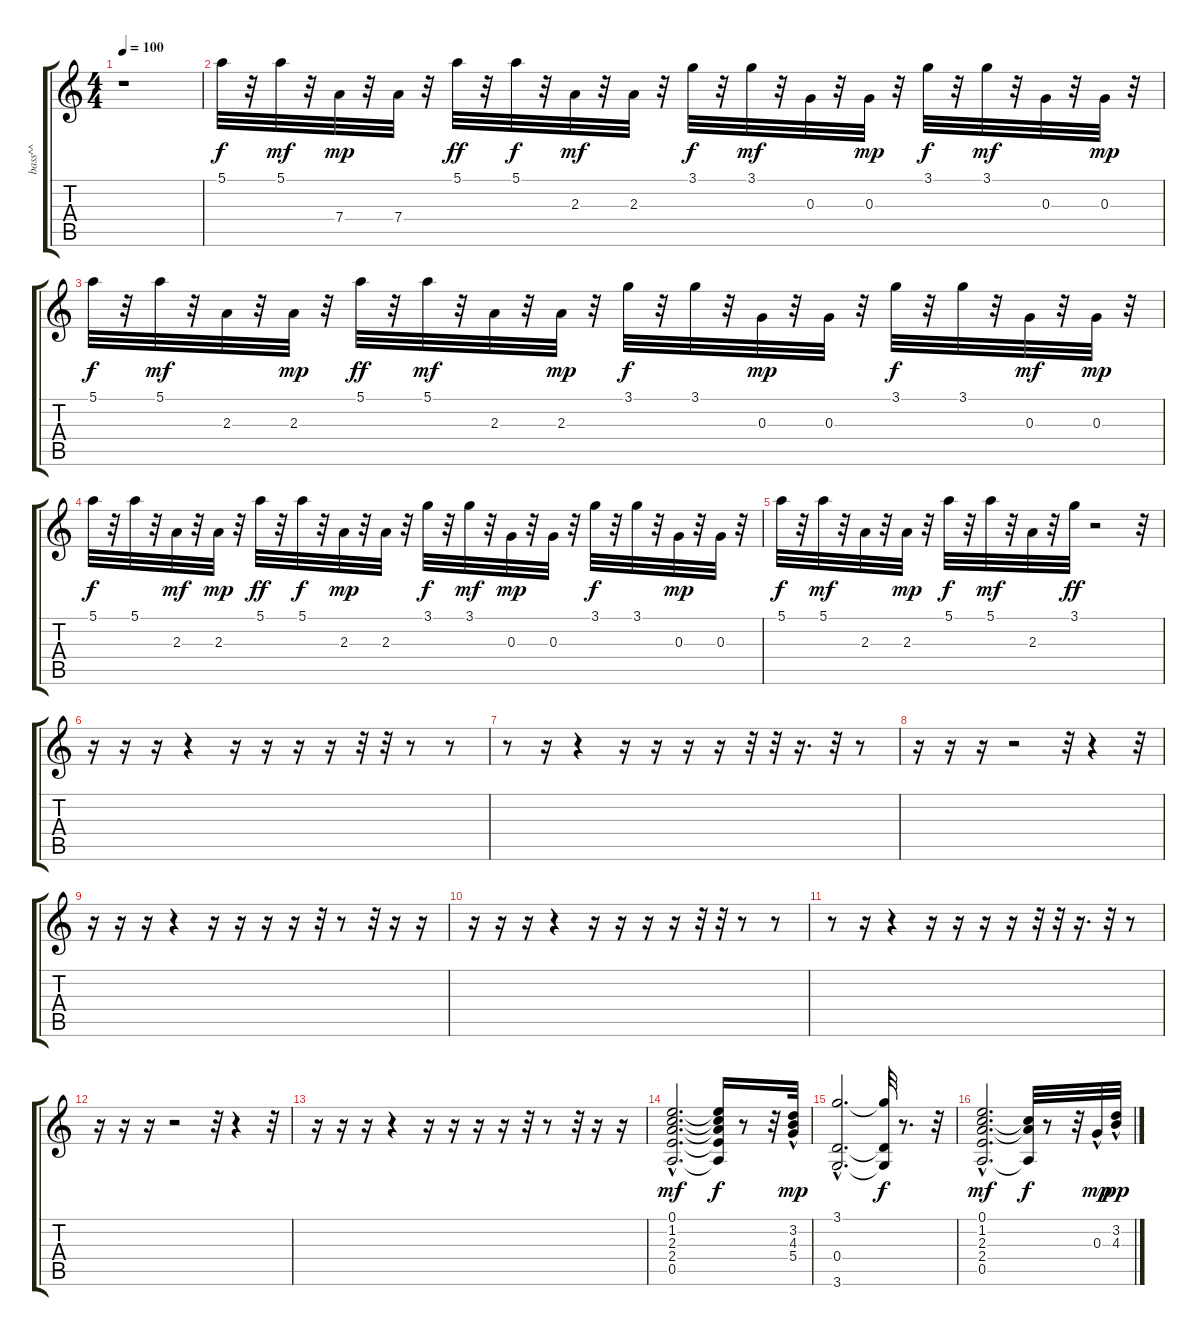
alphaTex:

\track ("bass^^" "bass^^") {instrument electricbassfinger}
\staff {score tabs}
\tuning (E4 B3 G3 D3 A2 E2) {hide}
\ts (4 4)
\tempo 100
\clef g2
\ks c
r.1{dy f instrument electricbassfinger} |
5.1.32{balance 8 instrument synthbrass1} r.32 5.1.32{dy mf} r.32 7.4.32{dy mp} r.32 7.4.32 r.32 5.1.32{dy ff} r.32 5.1.32{dy f} r.32 2.3.32{dy mf} r.32 2.3.32 r.32 3.1.32{dy f} r.32 3.1.32{dy mf} r.32 0.3.32 r.32 0.3.32{dy mp} r.32 3.1.32{dy f} r.32 3.1.32{dy mf} r.32 0.3.32 r.32 0.3.32{dy mp} r.32 |
5.1.32{dy f} r.32 5.1.32{dy mf} r.32 2.3.32 r.32 2.3.32{dy mp} r.32 5.1.32{dy ff} r.32 5.1.32{dy mf} r.32 2.3.32 r.32 2.3.32{dy mp} r.32 3.1.32{dy f} r.32 3.1.32 r.32 0.3.32{dy mp} r.32 0.3.32 r.32 3.1.32{dy f} r.32 3.1.32 r.32 0.3.32{dy mf} r.32 0.3.32{dy mp} r.32 |
5.1.32{dy f} r.32 5.1.32 r.32 2.3.32{dy mf} r.32 2.3.32{dy mp} r.32 5.1.32{dy ff} r.32 5.1.32{dy f} r.32 2.3.32{dy mp} r.32 2.3.32 r.32 3.1.32{dy f} r.32 3.1.32{dy mf} r.32 0.3.32{dy mp} r.32 0.3.32 r.32 3.1.32{dy f} r.32 3.1.32 r.32 0.3.32{dy mp} r.32 0.3.32 r.32 |
5.1.32{dy f} r.32 5.1.32{dy mf} r.32 2.3.32 r.32 2.3.32{dy mp} r.32 5.1.32{dy f} r.32 5.1.32{dy mf} r.32 2.3.32 r.32 3.1.32{dy ff} r.2 r.32 |
r.16{instrument electricbassfinger} r.16 r.16 r.4 r.16 r.16 r.16 r.16 r.32 r.32 r.8 r.8 |
r.8 r.16 r.4 r.16 r.16 r.16 r.16 r.32 r.32 r.16{d} r.32 r.8 |
r.16 r.16 r.16 r.2 r.32 r.4 r.32 |
r.16 r.16 r.16 r.4 r.16 r.16 r.16 r.16 r.32 r.8 r.32 r.16 r.16 |
r.16 r.16 r.16 r.4 r.16 r.16 r.16 r.16 r.32 r.32 r.8 r.8 |
r.8 r.16 r.4 r.16 r.16 r.16 r.16 r.32 r.32 r.16{d} r.32 r.8 |
r.16 r.16 r.16 r.2 r.32 r.4 r.32 |
r.16 r.16 r.16 r.4 r.16 r.16 r.16 r.16 r.32 r.8 r.32 r.16 r.16 |
(0.1{hac} 1.2{hac} 2.3{hac} 2.4{hac} 0.5{hac}).2{d dy mf instrument electricguitarclean} (0.1{t} 1.2{t} 2.3{t} 2.4{t} 0.5{t}).16{dy f} r.8 r.32 (3.2{hac} 4.3{hac} 5.4{hac}).32{dy mp} |
(3.1{hac} 0.4{hac} 3.6{hac}).2{d} (3.1{t} 0.4{t} 3.6{t}).32{dy f} r.8{d} r.32 |
(0.1{hac} 1.2{hac} 2.3{hac} 2.4{hac} 0.5{hac}).2{d dy mf} (1.2{t} 2.3{t} 0.5{t}).32{dy f} r.8 r.32 0.3{hac}.32{dy mp} (3.2{hac} 4.3{hac}).32{dy pp}
